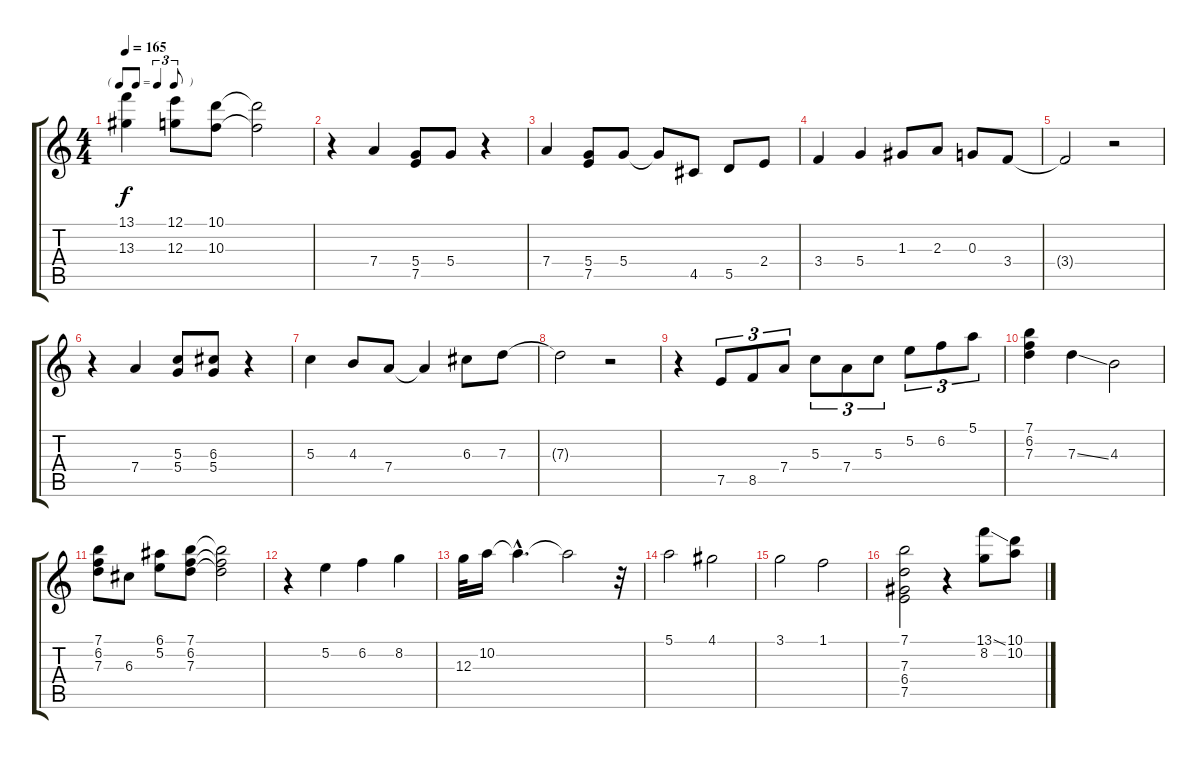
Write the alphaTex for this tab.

\track "" {instrument electricguitarjazz}
\staff {score tabs}
\tuning (E4 B3 G3 D3 A2 D2) {hide}
\ts (4 4)
\tf triplet8th
\tempo 165
\clef g2
\ks c
(13.1 13.3).4{dy f} (12.1 12.3).8 (10.1 10.3).8 (10.1{t} 10.3{t}).2 |
r.4 7.4.4 (5.4 7.5).8 5.4.8 r.4 |
7.4.4 (5.4 7.5).8 5.4.8 5.4{t}.8 4.5.8 5.5.8 2.4.8 |
3.4.4 5.4.4 1.3.8 2.3.8 0.3.8 3.4.8 |
3.4{t}.2 r.2 |
r.4 7.4.4 (5.3 5.4).8 (6.3 5.4).8 r.4 |
5.3.4 4.3.8 7.4.8 7.4{t}.4 6.3.8 7.3.8 |
7.3{t}.2 r.2 |
r.4 7.5.8{tu (3 2)} 8.5.8{tu (3 2)} 7.4.8{tu (3 2)} 5.3.8{tu (3 2)} 7.4.8{tu (3 2)} 5.3.8{tu (3 2)} 5.2.8{tu (3 2)} 6.2.8{tu (3 2)} 5.1.8{tu (3 2)} |
(7.1 6.2 7.3).4 7.3{ss}.4 4.3.2 |
(7.1 6.2 7.3).8 6.3.8 (6.1 5.2).8 (7.1 6.2 7.3).8 (7.1{t} 6.2{t} 7.3{t}).2 |
r.4 5.2.4 6.2.4 8.2.4 |
12.3.32 10.2.16 10.2{hac t}.4{d} 10.2{t}.2 r.32 |
5.1.2 4.1.2 |
3.1.2 1.1.2 |
(7.1 7.3 6.4 7.5).2 r.4 (13.1{ss} 8.2).8 (10.1 10.2).8
